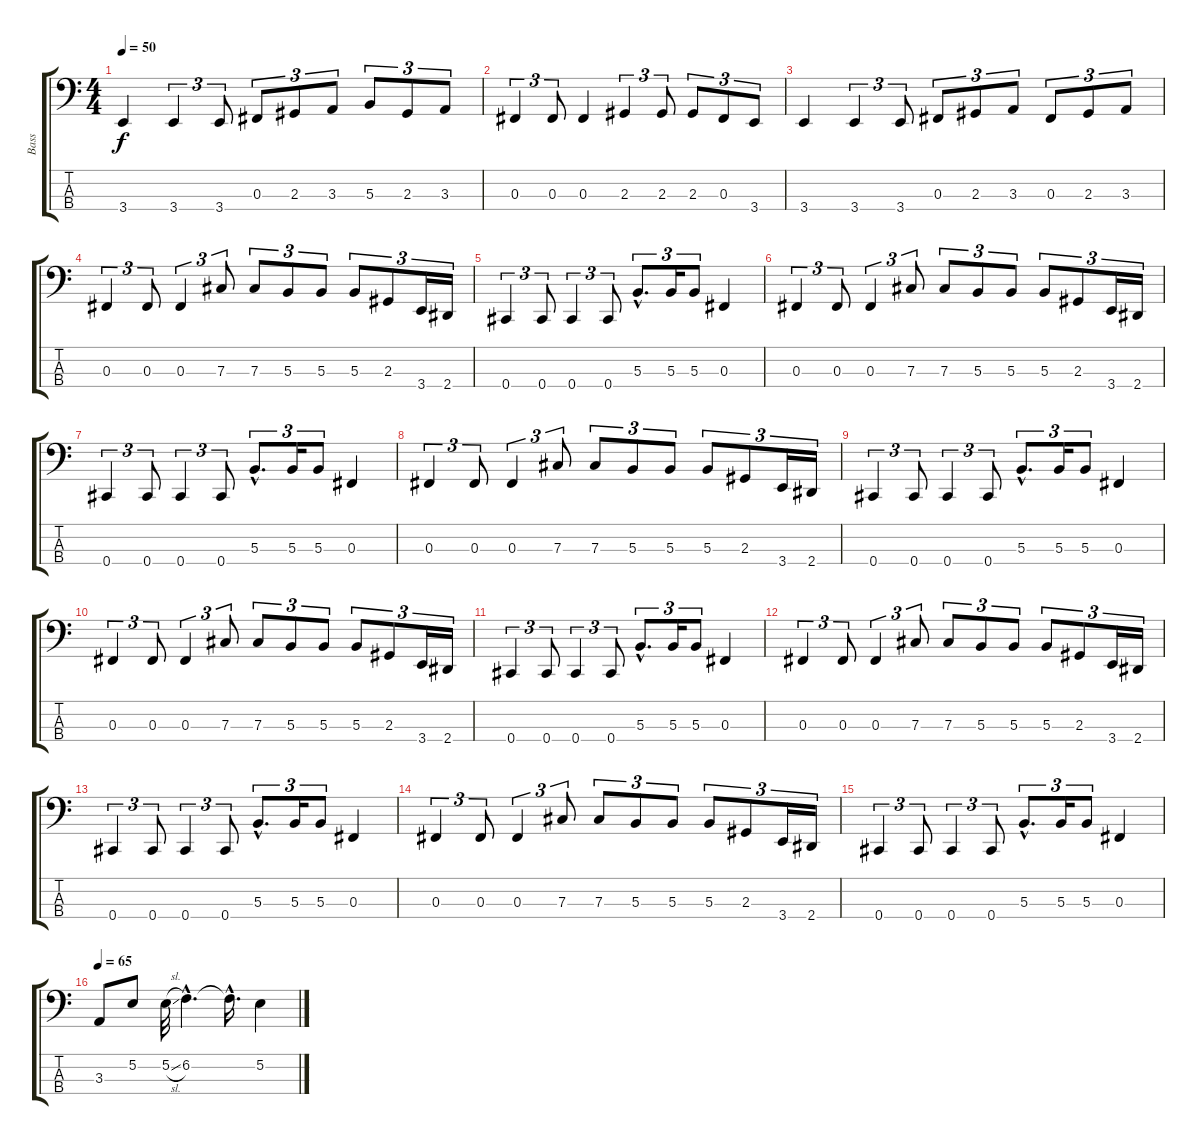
\track ("Bass" "Bass") {instrument electricbasspick}
\staff {score tabs}
\tuning (E2 B1 Gb1 Db1) {hide}
\ts (4 4)
\tempo 50
\clef f4
\ks c
3.4.4{dy f} 3.4.4{tu (3 2)} 3.4.8{tu (3 2)} 0.3.8{tu (3 2)} 2.3.8{tu (3 2)} 3.3.8{tu (3 2)} 5.3.8{tu (3 2)} 2.3.8{tu (3 2)} 3.3.8{tu (3 2)} |
0.3.4{tu (3 2)} 0.3.8{tu (3 2)} 0.3.4 2.3.4{tu (3 2)} 2.3.8{tu (3 2)} 2.3.8{tu (3 2)} 0.3.8{tu (3 2)} 3.4.8{tu (3 2)} |
3.4.4 3.4.4{tu (3 2)} 3.4.8{tu (3 2)} 0.3.8{tu (3 2)} 2.3.8{tu (3 2)} 3.3.8{tu (3 2)} 0.3.8{tu (3 2)} 2.3.8{tu (3 2)} 3.3.8{tu (3 2)} |
0.3.4{tu (3 2)} 0.3.8{tu (3 2)} 0.3.4{tu (3 2)} 7.3.8{tu (3 2)} 7.3.8{tu (3 2)} 5.3.8{tu (3 2)} 5.3.8{tu (3 2)} 5.3.8{tu (3 2)} 2.3.8{tu (3 2)} 3.4.16{tu (3 2)} 2.4.16{tu (3 2)} |
0.4.4{tu (3 2)} 0.4.8{tu (3 2)} 0.4.4{tu (3 2)} 0.4.8{tu (3 2)} 5.3{hac}.8{d tu (3 2)} 5.3.16{tu (3 2)} 5.3.8{tu (3 2)} 0.3.4 |
0.3.4{tu (3 2)} 0.3.8{tu (3 2)} 0.3.4{tu (3 2)} 7.3.8{tu (3 2)} 7.3.8{tu (3 2)} 5.3.8{tu (3 2)} 5.3.8{tu (3 2)} 5.3.8{tu (3 2)} 2.3.8{tu (3 2)} 3.4.16{tu (3 2)} 2.4.16{tu (3 2)} |
0.4.4{tu (3 2)} 0.4.8{tu (3 2)} 0.4.4{tu (3 2)} 0.4.8{tu (3 2)} 5.3{hac}.8{d tu (3 2)} 5.3.16{tu (3 2)} 5.3.8{tu (3 2)} 0.3.4 |
0.3.4{tu (3 2)} 0.3.8{tu (3 2)} 0.3.4{tu (3 2)} 7.3.8{tu (3 2)} 7.3.8{tu (3 2)} 5.3.8{tu (3 2)} 5.3.8{tu (3 2)} 5.3.8{tu (3 2)} 2.3.8{tu (3 2)} 3.4.16{tu (3 2)} 2.4.16{tu (3 2)} |
0.4.4{tu (3 2)} 0.4.8{tu (3 2)} 0.4.4{tu (3 2)} 0.4.8{tu (3 2)} 5.3{hac}.8{d tu (3 2)} 5.3.16{tu (3 2)} 5.3.8{tu (3 2)} 0.3.4 |
0.3.4{tu (3 2)} 0.3.8{tu (3 2)} 0.3.4{tu (3 2)} 7.3.8{tu (3 2)} 7.3.8{tu (3 2)} 5.3.8{tu (3 2)} 5.3.8{tu (3 2)} 5.3.8{tu (3 2)} 2.3.8{tu (3 2)} 3.4.16{tu (3 2)} 2.4.16{tu (3 2)} |
0.4.4{tu (3 2)} 0.4.8{tu (3 2)} 0.4.4{tu (3 2)} 0.4.8{tu (3 2)} 5.3{hac}.8{d tu (3 2)} 5.3.16{tu (3 2)} 5.3.8{tu (3 2)} 0.3.4 |
0.3.4{tu (3 2)} 0.3.8{tu (3 2)} 0.3.4{tu (3 2)} 7.3.8{tu (3 2)} 7.3.8{tu (3 2)} 5.3.8{tu (3 2)} 5.3.8{tu (3 2)} 5.3.8{tu (3 2)} 2.3.8{tu (3 2)} 3.4.16{tu (3 2)} 2.4.16{tu (3 2)} |
0.4.4{tu (3 2)} 0.4.8{tu (3 2)} 0.4.4{tu (3 2)} 0.4.8{tu (3 2)} 5.3{hac}.8{d tu (3 2)} 5.3.16{tu (3 2)} 5.3.8{tu (3 2)} 0.3.4 |
0.3.4{tu (3 2)} 0.3.8{tu (3 2)} 0.3.4{tu (3 2)} 7.3.8{tu (3 2)} 7.3.8{tu (3 2)} 5.3.8{tu (3 2)} 5.3.8{tu (3 2)} 5.3.8{tu (3 2)} 2.3.8{tu (3 2)} 3.4.16{tu (3 2)} 2.4.16{tu (3 2)} |
0.4.4{tu (3 2)} 0.4.8{tu (3 2)} 0.4.4{tu (3 2)} 0.4.8{tu (3 2)} 5.3{hac}.8{d tu (3 2)} 5.3.16{tu (3 2)} 5.3.8{tu (3 2)} 0.3.4 |
\tempo 65
3.3.8 5.2.8 5.2{sl}.32 6.2{hac}.4{d} 6.2{hac t}.16{d} 5.2.4
